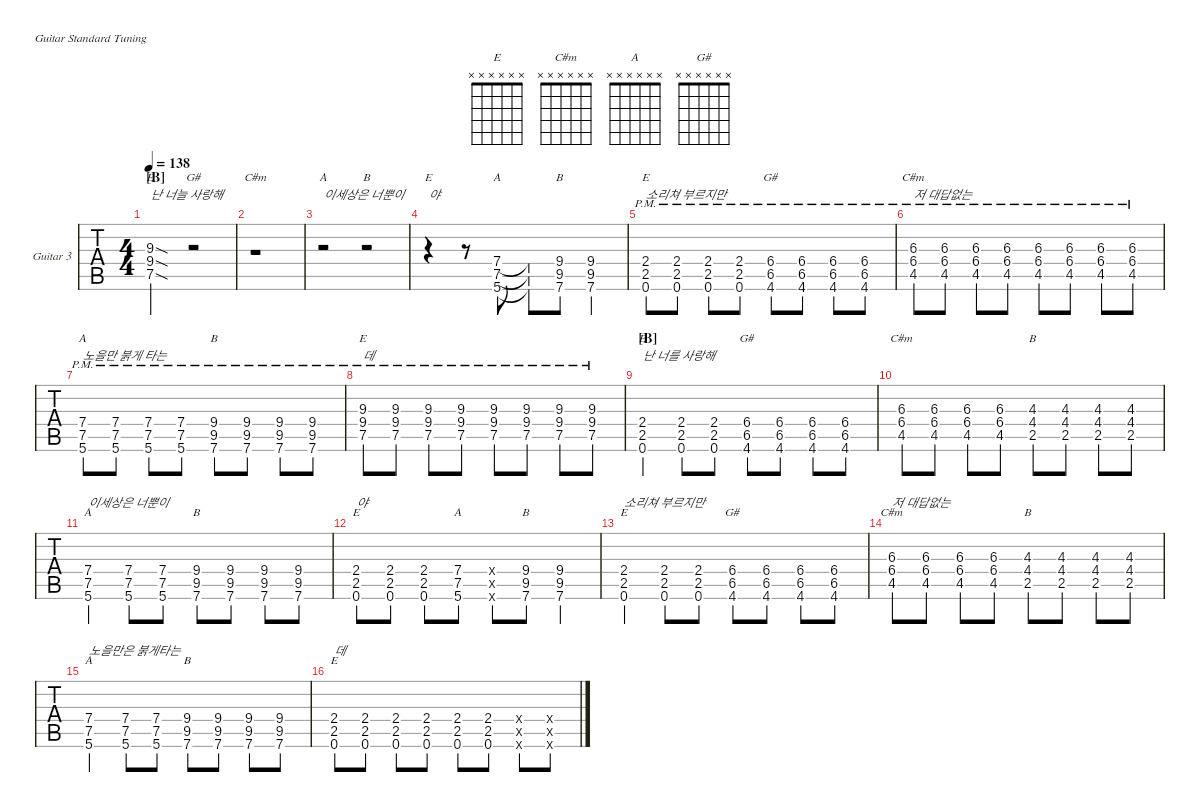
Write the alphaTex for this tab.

\defaultSystemsLayout 4
\hideDynamics
\bracketExtendMode nobrackets
\firstSystemTrackNameOrientation horizontal
\track ("Guitar 3" "Guitar 3") {defaultSystemsLayout 4 instrument distortionguitar}
\staff {tabs}
\tuning (E4 B3 G3 D3 A2 E2)
\chord ("E" x x 9 9 7 x) {firstfret 7 showdiagram false showfingering false}
\chord ("C#m" x x 6 6 4 x) {firstfret 4 showdiagram false showfingering false}
\chord ("B" x x x x x x)
\chord ("A" x x x 7 7 5) {firstfret 5 showdiagram false showfingering false}
\chord ("B" x x x 9 9 7) {firstfret 7 showdiagram false showfingering false}
\chord ("E" x x x 2 2 0) {showdiagram false showfingering false barre 2}
\chord ("G#" x x x 6 6 4) {firstfret 4 showdiagram false showfingering false}
\chord ("G#" x x x 2 6 4) {firstfret 2 showdiagram false showfingering false}
\chord ("A" x x x x x x)
\chord ("G#" x x x x x x)
\chord ("C#m" x x x x x x)
\chord ("E" x x x x x x)
\chord ("B" x x 4 4 2 x) {showdiagram false showfingering false}
\ts (4 4)
\section ("B" "")
\tempo 138
\clef g2
\ks c
(7.5{sod} 9.4{sod} 9.3{sod}).2{ch "E" txt "난 너늘 사랑해" dy mf} r.2{ch "G#"} |
r.1{ch "C#m"} |
r.2{ch "A" txt "이세상은 너뿐이"} r.2{ch "B"} |
r.4{ch "E" txt "야"} r.8 (7.4 7.5 5.6).8{ch "A"} (5.6{t} 7.5{t} 7.4{t}).8 (9.4 9.5{acc #} 7.6).8{ch "B"} (7.6{st} 9.5{st acc #} 9.4{st}).4 |
(2.4{pm} 2.5{pm} 0.6{pm}).8{ch "E" txt "소리쳐 부르지만"} (2.4{pm} 2.5{pm} 0.6{pm}).8 (2.4{pm} 2.5{pm} 0.6{pm}).8 (2.4{pm} 2.5{pm} 0.6{pm}).8 (6.4{pm acc #} 6.5{pm acc #} 4.6{pm acc #}).8{ch "G#"} (6.4{pm acc #} 6.5{pm acc #} 4.6{pm acc #}).8 (6.4{pm acc #} 6.5{pm acc #} 4.6{pm acc #}).8 (6.4{pm acc #} 6.5{pm acc #} 4.6{pm acc #}).8 |
(4.5{pm acc #} 6.4{pm acc #} 6.3{pm acc #}).8{ch "C#m" txt "저 대답없는"} (4.5{pm acc #} 6.4{pm acc #} 6.3{pm acc #}).8 (4.5{pm acc #} 6.4{pm acc #} 6.3{pm acc #}).8 (4.5{pm acc #} 6.4{pm acc #} 6.3{pm acc #}).8 (4.5{pm acc #} 6.4{pm acc #} 6.3{pm acc #}).8 (4.5{pm acc #} 6.4{pm acc #} 6.3{pm acc #}).8 (4.5{pm acc #} 6.4{pm acc #} 6.3{pm acc #}).8 (4.5{pm acc #} 6.4{pm acc #} 6.3{pm acc #}).8 |
(7.4{pm} 7.5{pm} 5.6{pm}).8{ch "A" txt "노을만 붉게 타는"} (7.4{pm} 7.5{pm} 5.6{pm}).8 (7.4{pm} 7.5{pm} 5.6{pm}).8 (7.4{pm} 7.5{pm} 5.6{pm}).8 (7.6{pm} 9.5{pm acc #} 9.4{pm}).8{ch "B"} (7.6{pm} 9.5{pm acc #} 9.4{pm}).8 (7.6{pm} 9.5{pm acc #} 9.4{pm}).8 (9.4{pm} 9.5{pm acc #} 7.6{pm}).8 |
(9.3{pm} 9.4{pm} 7.5{pm}).8{ch "E" txt "데"} (9.3{pm} 9.4{pm} 7.5{pm}).8 (9.3{pm} 9.4{pm} 7.5{pm}).8 (9.3{pm} 9.4{pm} 7.5{pm}).8 (9.3{pm} 9.4{pm} 7.5{pm}).8 (9.3{pm} 9.4{pm} 7.5{pm}).8 (9.3{pm} 9.4{pm} 7.5{pm}).8 (9.3{pm} 9.4{pm} 7.5{pm}).8 |
\section ("B" "")
(2.4 2.5 0.6).4{ch "E" txt "난 너를 사랑해"} (0.6 2.5 2.4).8 (0.6 2.5 2.4).8 (6.4{acc #} 6.5{acc #} 4.6{acc #}).8{ch "G#"} (6.4{acc #} 6.5{acc #} 4.6{acc #}).8 (6.4{acc #} 6.5{acc #} 4.6{acc #}).8 (6.4{acc #} 6.5{acc #} 4.6{acc #}).8 |
(6.3{acc #} 6.4{acc #} 4.5{acc #}).8{ch "C#m"} (6.3{acc #} 6.4{acc #} 4.5{acc #}).8 (6.3{acc #} 6.4{acc #} 4.5{acc #}).8 (6.3{acc #} 6.4{acc #} 4.5{acc #}).8 (4.3 4.4{acc #} 2.5).8{ch "B"} (4.3 4.4{acc #} 2.5).8 (4.3 4.4{acc #} 2.5).8 (4.3 4.4{acc #} 2.5).8 |
(7.4 7.5 5.6).4{ch "A" txt "이세상은 너뿐이"} (5.6 7.5 7.4).8 (5.6 7.5 7.4).8 (9.4 9.5{acc #} 7.6).8{ch "B"} (9.4 9.5{acc #} 7.6).8 (9.4 9.5{acc #} 7.6).8 (9.4 9.5{acc #} 7.6).8 |
(0.6 2.5 2.4).8{ch "E" txt "야"} (2.4 2.5 0.6).8 (0.6 2.5 2.4).8 (7.4 7.5 5.6).8{ch "A"} (0.6{x} 0.5{x} 0.4{x}).8 (9.4 9.5{acc #} 7.6).8{ch "B"} (7.6{st} 9.5{st acc #} 9.4{st}).4 |
(2.4 2.5 0.6).4{ch "E" txt "소리쳐 부르지만"} (0.6 2.5 2.4).8 (2.4 2.5 0.6).8 (4.6{acc #} 6.5{acc #} 6.4{acc #}).8{ch "G#"} (4.6{acc #} 6.5{acc #} 6.4{acc #}).8 (4.6{acc #} 6.5{acc #} 6.4{acc #}).8 (4.6{acc #} 6.5{acc #} 6.4{acc #}).8 |
(6.3{acc #} 6.4{acc #} 4.5{acc #}).8{ch "C#m" txt "저 대답없는"} (6.3{acc #} 6.4{acc #} 4.5{acc #}).8 (6.3{acc #} 6.4{acc #} 4.5{acc #}).8 (6.3{acc #} 6.4{acc #} 4.5{acc #}).8 (2.5 4.4{acc #} 4.3).8{ch "B"} (2.5 4.4{acc #} 4.3).8 (2.5 4.4{acc #} 4.3).8 (2.5 4.4{acc #} 4.3).8 |
(7.4 7.5 5.6).4{ch "A" txt "노을만은 붉게타는"} (5.6 7.5 7.4).8 (5.6 7.5 7.4).8 (9.4 9.5{acc #} 7.6).8{ch "B"} (9.4 9.5{acc #} 7.6).8 (9.4 9.5{acc #} 7.6).8 (9.4 9.5{acc #} 7.6).8 |
(0.6 2.5 2.4).8{ch "E" txt "데"} (0.6 2.5 2.4).8 (0.6 2.5 2.4).8 (0.6 2.5 2.4).8 (0.6 2.5 2.4).8 (0.6 2.5 2.4).8 (0.6{x} 2.5{x} 2.4{x}).8 (0.6{x} 0.5{x} 0.4{x}).8
